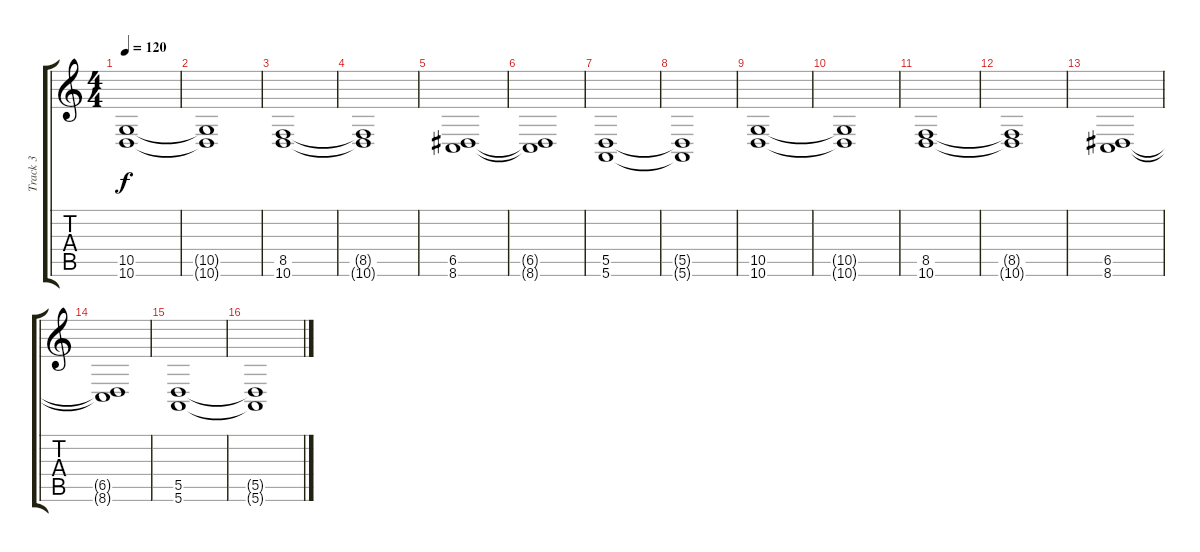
\track ("Track 3" "Track 3") {instrument stringensemble1}
\staff {score tabs}
\tuning (E4 B3 G3 D3 A2 E2) {hide}
\ts (4 4)
\tempo 120
\clef g2
\ks c
(10.5 10.6).1{dy f volume 8 instrument stringensemble1} |
(10.5{t} 10.6{t}).1 |
(8.5 10.6).1{volume 10} |
(8.5{t} 10.6{t}).1 |
(6.5 8.6).1{volume 12} |
(6.5{t} 8.6{t}).1 |
(5.5 5.6).1{volume 16} |
(5.5{t} 5.6{t}).1 |
(10.5 10.6).1 |
(10.5{t} 10.6{t}).1 |
(8.5 10.6).1 |
(8.5{t} 10.6{t}).1 |
(6.5 8.6).1 |
(6.5{t} 8.6{t}).1 |
(5.5 5.6).1 |
(5.5{t} 5.6{t}).1
